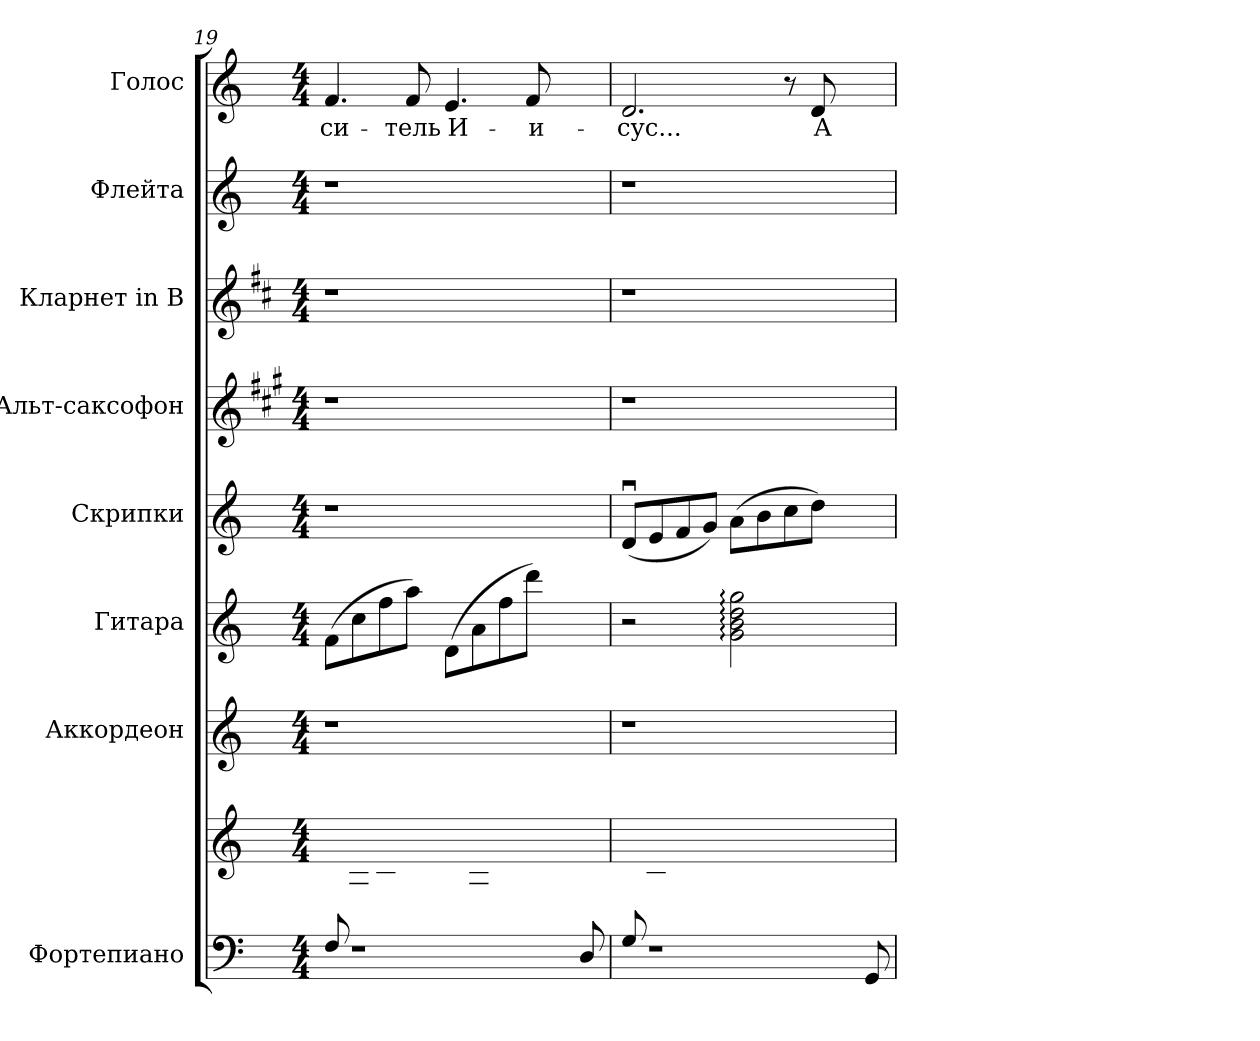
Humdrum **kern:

**kern	**kern	**kern	**kern	**kern	**kern	**kern	**kern	**kern	**text
*part8	*part8	*part7	*part6	*part5	*part4	*part3	*part2	*part1	*part1
*staff9	*staff8	*staff7	*staff6	*staff5	*staff4	*staff3	*staff2	*staff1	*staff1
*I"Фортепиано	*	*I"Аккордеон	*I"Гитара	*I"Скрипки	*I"Альт-саксофон	*I"Кларнет in B	*I"Флейта	*I"Голос	*
*clefF4	*clefG2	*clefG2	*clefG2	*clefG2	*clefG2	*clefG2	*clefG2	*clefG2	*
*	*	*	*ITrd7c12	*	*ITrd5c9	*ITrd1c2	*	*	*
*k[]	*k[]	*k[]	*k[]	*k[]	*k[]	*k[]	*k[]	*k[]	*
*C:	*C:	*C:	*C:	*C:	*C:	*C:	*C:	*C:	*
*M4/4	*M4/4	*M4/4	*M4/4	*M4/4	*M4/4	*M4/4	*M4/4	*M4/4	*
=19	=19	=19	=19	=19	=19	=19	=19	=19	=19
!	!	!	!	!	!	!	!	!	!LO:LY:b:color=#000000
8Fi/L	8ryy	1r	(8Fi\L	1r	1r	1r	1r	4.fi/	си-
1r	8Ai\	.	8ci\	.	.	.	.	.	.
.	8ci\	.	8fi\	.	.	.	.	.	.
!	!	!	!	!	!	!	!	!	!LO:LY:b:color=#000000
.	8fi\J	.	8ai\J)	.	.	.	.	8fi/	тель
!	!	!	!	!	!	!	!	!	!LO:LY:b:color=#000000
.	8ryy	.	(8Di\L	.	.	.	.	4.ei/	И-
.	8Ai\	.	8Ai\	.	.	.	.	.	.
.	8di\	.	8fi\	.	.	.	.	.	.
!	!	!	!	!	!	!	!	!	!LO:LY:b:color=#000000
.	8fi\J	.	8ddi\J)	.	.	.	.	8fi/	и-
.	4ryy	4ryy	4ryy	4ryy	4ryy	4ryy	4ryy	4ryy	.
8Di/L	.	.	.	.	.	.	.	.	.
=20	=20	=20	=20	=20	=20	=20	=20	=20	=20
!	!	!	!	!	!	!	!	!	!LO:LY:b:color=#000000
8Gi/L	8ryy	1r	2r	(8dui/L	1r	1r	1r	2.di/	сус...
1r	8ci\	.	.	8ei/	.	.	.	.	.
.	8di\	.	.	8fi/	.	.	.	.	.
.	8gi\J	.	.	8gi/J)	.	.	.	.	.
.	8ryy	.	2Gi\: 2Bi: 2di: 2gi:	(8ai\L	.	.	.	.	.
.	8di\	.	.	8bi\	.	.	.	.	.
.	8gi\	.	.	8cci\	.	.	.	8r	.
!	!	!	!	!	!	!	!	!	!LO:LY:b:color=#000000
.	8bi\J	.	.	8ddi\J)	.	.	.	8di/	А
.	4ryy	4ryy	4ryy	4ryy	4ryy	4ryy	4ryy	4ryy	.
8GGi/L	.	.	.	.	.	.	.	.	.
=	=	=	=	=	=	=	=	=	=
*-	*-	*-	*-	*-	*-	*-	*-	*-	*-
